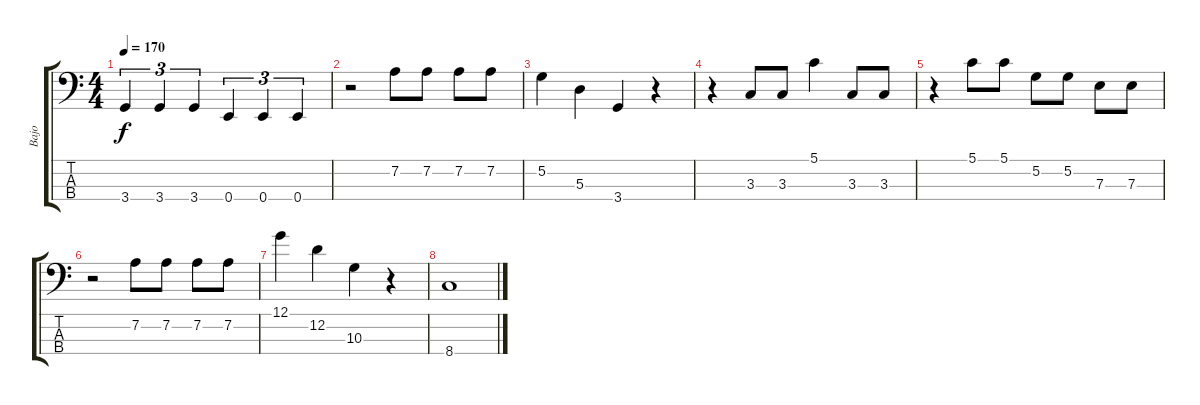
\track ("Bajo" "Bajo") {instrument electricbassfinger}
\staff {score tabs}
\tuning (G2 D2 A1 E1) {hide}
\ts (4 4)
\tempo 170
\clef f4
\ks c
3.4.4{tu (3 2) dy f} 3.4.4{tu (3 2)} 3.4.4{tu (3 2)} 0.4.4{tu (3 2)} 0.4.4{tu (3 2)} 0.4.4{tu (3 2)} |
r.2 7.2.8 7.2.8 7.2.8 7.2.8 |
5.2.4 5.3.4 3.4.4 r.4 |
r.4 3.3.8 3.3.8 5.1.4 3.3.8 3.3.8 |
r.4 5.1.8 5.1.8 5.2.8 5.2.8 7.3.8 7.3.8 |
r.2 7.2.8 7.2.8 7.2.8 7.2.8 |
12.1.4 12.2.4 10.3.4 r.4 |
8.4.1
